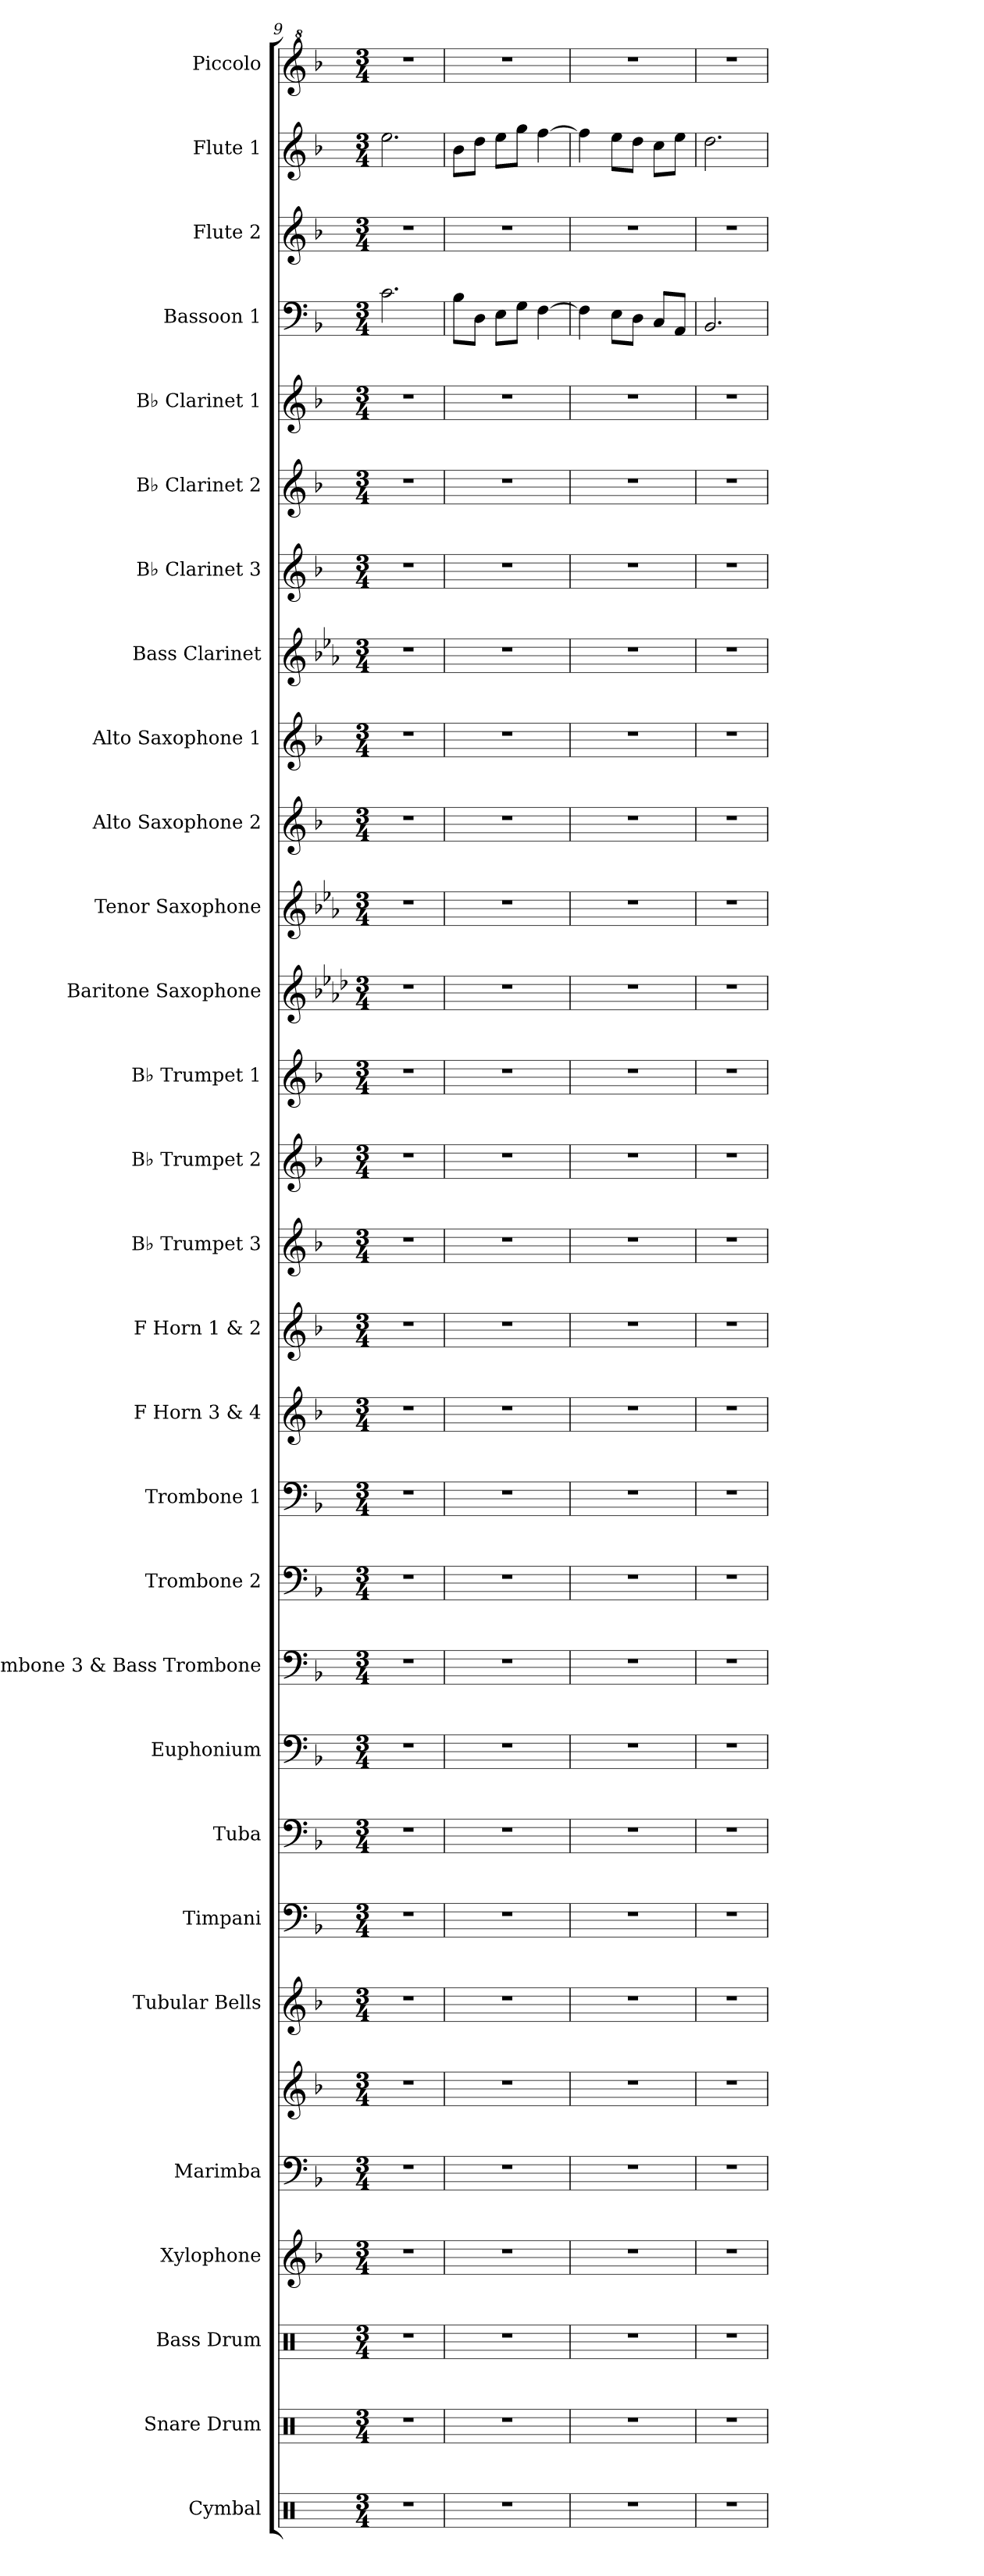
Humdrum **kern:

**kern	**kern	**kern	**kern	**kern	**kern	**kern	**kern	**kern	**kern	**kern	**kern	**kern	**kern	**kern	**kern	**kern	**kern	**kern	**kern	**kern	**kern	**kern	**kern	**kern	**kern	**kern	**kern	**kern	**kern
*part29	*part28	*part27	*part26	*part25	*part25	*part24	*part23	*part22	*part21	*part20	*part19	*part18	*part17	*part16	*part15	*part14	*part13	*part12	*part11	*part10	*part9	*part8	*part7	*part6	*part5	*part4	*part3	*part2	*part1
*staff30	*staff29	*staff28	*staff27	*staff26	*staff25	*staff24	*staff23	*staff22	*staff21	*staff20	*staff19	*staff18	*staff17	*staff16	*staff15	*staff14	*staff13	*staff12	*staff11	*staff10	*staff9	*staff8	*staff7	*staff6	*staff5	*staff4	*staff3	*staff2	*staff1
*I"Cymbal	*I"Snare Drum	*I"Bass Drum	*I"Xylophone	*I"Marimba	*	*I"Tubular Bells	*I"Timpani	*I"Tuba	*I"Euphonium	*I"Trombone 3 &amp; Bass Trombone	*I"Trombone 2	*I"Trombone 1	*I"F Horn 3 &amp; 4	*I"F Horn 1 &amp; 2	*I"B♭ Trumpet 3	*I"B♭ Trumpet 2	*I"B♭ Trumpet 1	*I"Baritone Saxophone	*I"Tenor Saxophone	*I"Alto Saxophone 2	*I"Alto Saxophone 1	*I"Bass Clarinet	*I"B♭ Clarinet 3	*I"B♭ Clarinet 2	*I"B♭ Clarinet 1	*I"Bassoon 1	*I"Flute 2	*I"Flute 1	*I"Piccolo
*I'Cym.	*I'Sn. Dr.	*I'B. Dr.	*I'Xyl.	*I'Mrm.	*	*I'Tu. Be.	*I'Timp.	*I'Tba.	*I'Euph.	*I'Tbn. 3 B. Tbn.	*I'Tbn. 2	*I'Tbn. 1	*I'F Hn. 3 4	*I'F Hn. 1 2	*I'B♭ Tpt. 3	*I'B♭ Tpt. 2	*I'B♭ Tpt. 1	*I'Bar. Sax.	*I'T. Sax.	*I'A. Sax. 2	*I'A. Sax. 1	*I'B. Cl.	*I'B♭ Cl. 3	*I'B♭ Cl. 2	*I'B♭ Cl. 1	*I'Bsn. 1	*I'Fl. 2	*I'Fl. 1	*I'Picc.
*clefX	*clefX	*clefX	*clefG2	*clefF4	*clefG2	*clefG2	*clefF4	*clefF4	*clefF4	*clefF4	*clefF4	*clefF4	*clefG2	*clefG2	*clefG2	*clefG2	*clefG2	*clefG2	*clefG2	*clefG2	*clefG2	*clefG2	*clefG2	*clefG2	*clefG2	*clefF4	*clefG2	*clefG2	*clefG^2
*	*	*	*ITrd-7c-12	*	*	*	*	*	*	*	*	*	*ITrd4c7	*ITrd4c7	*ITrd1c2	*ITrd1c2	*ITrd1c2	*ITrd12c21	*ITrd8c14	*ITrd5c9	*ITrd5c9	*ITrd8c14	*ITrd1c2	*ITrd1c2	*ITrd1c2	*	*	*	*ITrd-7c-12
*k[]	*k[]	*k[]	*k[b-]	*k[b-]	*k[b-]	*k[b-]	*k[b-]	*k[b-]	*k[b-]	*k[b-]	*k[b-]	*k[b-]	*k[b-e-]	*k[b-e-]	*k[b-e-a-]	*k[b-e-a-]	*k[b-e-a-]	*k[b-e-a-d-]	*k[b-e-a-]	*k[b-e-a-d-]	*k[b-e-a-d-]	*k[b-e-a-]	*k[b-e-a-]	*k[b-e-a-]	*k[b-e-a-]	*k[b-]	*k[b-]	*k[b-]	*k[b-]
*M3/4	*M3/4	*M3/4	*M3/4	*M3/4	*M3/4	*M3/4	*M3/4	*M3/4	*M3/4	*M3/4	*M3/4	*M3/4	*M3/4	*M3/4	*M3/4	*M3/4	*M3/4	*M3/4	*M3/4	*M3/4	*M3/4	*M3/4	*M3/4	*M3/4	*M3/4	*M3/4	*M3/4	*M3/4	*M3/4
=9	=9	=9	=9	=9	=9	=9	=9	=9	=9	=9	=9	=9	=9	=9	=9	=9	=9	=9	=9	=9	=9	=9	=9	=9	=9	=9	=9	=9	=9
2.r	2.r	2.r	2.r	2.r	2.r	2.r	2.r	2.r	2.r	2.r	2.r	2.r	2.r	2.r	2.r	2.r	2.r	2.r	2.r	2.r	2.r	2.r	2.r	2.r	2.r	2.c\	2.r	2.ee\	2.r
=10	=10	=10	=10	=10	=10	=10	=10	=10	=10	=10	=10	=10	=10	=10	=10	=10	=10	=10	=10	=10	=10	=10	=10	=10	=10	=10	=10	=10	=10
2.r	2.r	2.r	2.r	2.r	2.r	2.r	2.r	2.r	2.r	2.r	2.r	2.r	2.r	2.r	2.r	2.r	2.r	2.r	2.r	2.r	2.r	2.r	2.r	2.r	2.r	8B-\L	2.r	8b-\L	2.r
.	.	.	.	.	.	.	.	.	.	.	.	.	.	.	.	.	.	.	.	.	.	.	.	.	.	8D\J	.	8dd\J	.
.	.	.	.	.	.	.	.	.	.	.	.	.	.	.	.	.	.	.	.	.	.	.	.	.	.	8E\L	.	8ee\L	.
.	.	.	.	.	.	.	.	.	.	.	.	.	.	.	.	.	.	.	.	.	.	.	.	.	.	8G\J	.	8gg\J	.
.	.	.	.	.	.	.	.	.	.	.	.	.	.	.	.	.	.	.	.	.	.	.	.	.	.	[4F\	.	[4ff\	.
=11	=11	=11	=11	=11	=11	=11	=11	=11	=11	=11	=11	=11	=11	=11	=11	=11	=11	=11	=11	=11	=11	=11	=11	=11	=11	=11	=11	=11	=11
2.r	2.r	2.r	2.r	2.r	2.r	2.r	2.r	2.r	2.r	2.r	2.r	2.r	2.r	2.r	2.r	2.r	2.r	2.r	2.r	2.r	2.r	2.r	2.r	2.r	2.r	4F\]	2.r	4ff\]	2.r
.	.	.	.	.	.	.	.	.	.	.	.	.	.	.	.	.	.	.	.	.	.	.	.	.	.	8E\L	.	8ee\L	.
.	.	.	.	.	.	.	.	.	.	.	.	.	.	.	.	.	.	.	.	.	.	.	.	.	.	8D\J	.	8dd\J	.
.	.	.	.	.	.	.	.	.	.	.	.	.	.	.	.	.	.	.	.	.	.	.	.	.	.	8C/L	.	8cc\L	.
.	.	.	.	.	.	.	.	.	.	.	.	.	.	.	.	.	.	.	.	.	.	.	.	.	.	8AA/J	.	8ee\J	.
=12	=12	=12	=12	=12	=12	=12	=12	=12	=12	=12	=12	=12	=12	=12	=12	=12	=12	=12	=12	=12	=12	=12	=12	=12	=12	=12	=12	=12	=12
2.r	2.r	2.r	2.r	2.r	2.r	2.r	2.r	2.r	2.r	2.r	2.r	2.r	2.r	2.r	2.r	2.r	2.r	2.r	2.r	2.r	2.r	2.r	2.r	2.r	2.r	2.BB-/	2.r	2.dd\	2.r
=	=	=	=	=	=	=	=	=	=	=	=	=	=	=	=	=	=	=	=	=	=	=	=	=	=	=	=	=	=
*-	*-	*-	*-	*-	*-	*-	*-	*-	*-	*-	*-	*-	*-	*-	*-	*-	*-	*-	*-	*-	*-	*-	*-	*-	*-	*-	*-	*-	*-
